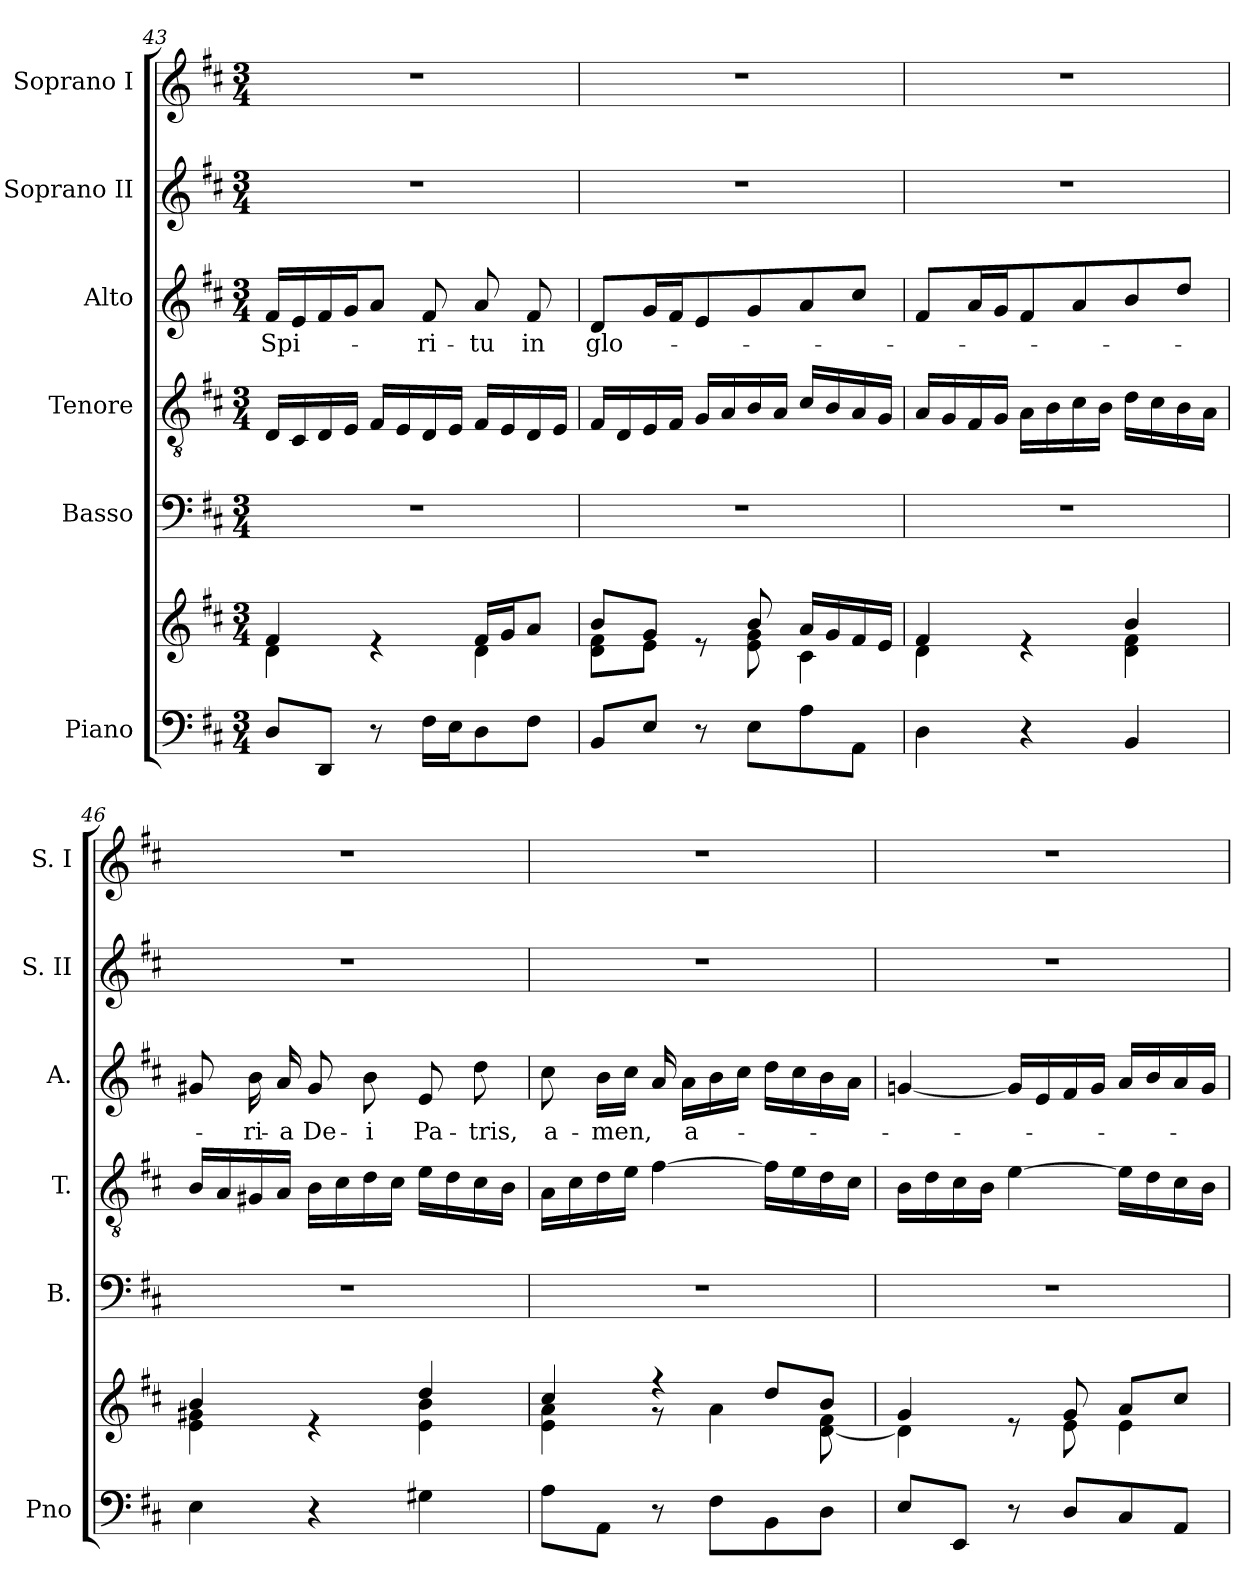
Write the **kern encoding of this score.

**kern	**kern	**kern	**kern	**kern	**text	**kern	**kern
*part6	*part6	*part5	*part4	*part3	*part3	*part2	*part1
*staff7	*staff6	*staff5	*staff4	*staff3	*staff3	*staff2	*staff1
*I"Piano	*	*I"Basso	*I"Tenore	*I"Alto	*	*I"Soprano II	*I"Soprano I
*I'Pno	*	*I'B.	*I'T.	*I'A.	*	*I'S. II	*I'S. I
*clefF4	*clefG2	*clefF4	*clefGv2	*clefG2	*	*clefG2	*clefG2
*ITrd1c1	*ITrd1c1	*ITrd1c1	*ITrd1c1	*ITrd1c1	*	*ITrd1c1	*ITrd1c1
*k[f#c#g#d#a#e#b#]	*k[f#c#g#d#a#e#b#]	*k[f#c#g#d#a#e#b#]	*k[f#c#g#d#a#e#b#]	*k[f#c#g#d#a#e#b#]	*	*k[f#c#g#d#a#e#b#]	*k[f#c#g#d#a#e#b#]
*M3/4	*M3/4	*M3/4	*M3/4	*M3/4	*	*M3/4	*M3/4
=43	=43	=43	=43	=43	=43	=43	=43
*	*^	*	*	*	*	*	*
!	!	!	!	!	!	!LO:LY:b	!	!
8C#/L	4e#/	4c#\	2.r	16C#/LL	16e#/LL	Spi-	2.r	2.r
.	.	.	.	16BB#/	16d#/	.	.	.
8CC#/J	.	.	.	16C#/	16e#/	.	.	.
.	.	.	.	16D#/JJ	16f#/J	.	.	.
8r	4re	4ryy	.	16E#/LL	8g#/J	.	.	.
.	.	.	.	16D#/	.	.	.	.
!	!	!	!	!	!	!LO:LY:b	!	!
16E#\LL	.	.	.	16C#/	8e#/	ri-	.	.
16D#\J	.	.	.	16D#/JJ	.	.	.	.
!	!	!	!	!	!	!LO:LY:b	!	!
8C#\	16e#/LL	4c#\	.	16E#/LL	8g#/	-tu	.	.
.	16f#/J	.	.	16D#/	.	.	.	.
!	!	!	!	!	!	!LO:LY:b	!	!
8E#\J	8g#/J	.	.	16C#/	8e#/	in	.	.
.	.	.	.	16D#/JJ	.	.	.	.
!!LO:PB:g=z
=44	=44	=44	=44	=44	=44	=44	=44	=44
!	!	!	!	!	!	!LO:LY:b	!	!
8AA#/L	8a#/L	8c#\ 8e#\L	2.r	16E#/LL	8c#/L	glo-	2.r	2.r
.	.	.	.	16C#/	.	.	.	.
8D#/J	8f#/J	8d#\J	.	16D#/	16f#/L	.	.	.
.	.	.	.	16E#/JJ	16e#/J	.	.	.
8r	8re	8ryy	.	16F#/LL	8d#/	.	.	.
.	.	.	.	16G#/	.	.	.	.
8D#\L	8a#/	8d#\ 8f#\	.	16A#/	8f#/	.	.	.
.	.	.	.	16G#/JJ	.	.	.	.
8G#\	16g#/LL	4B#\	.	16B#/LL	8g#/	.	.	.
.	16f#/	.	.	16A#/	.	.	.	.
8GG#\J	16e#/	.	.	16G#/	8b#/J	.	.	.
.	16d#/JJ	.	.	16F#/JJ	.	.	.	.
=45	=45	=45	=45	=45	=45	=45	=45	=45
4C#\	4e#/	4c#\	2.r	16G#/LL	8e#/L	.	2.r	2.r
.	.	.	.	16F#/	.	.	.	.
.	.	.	.	16E#/	16g#/L	.	.	.
.	.	.	.	16F#/JJ	16f#/J	.	.	.
4r	4re	4ryy	.	16G#\LL	8e#/	.	.	.
.	.	.	.	16A#\	.	.	.	.
.	.	.	.	16B#\	8g#/	.	.	.
.	.	.	.	16A#\JJ	.	.	.	.
4AA#/	4a#/	4c#\ 4e#\	.	16c#\LL	8a#/	.	.	.
.	.	.	.	16B#\	.	.	.	.
.	.	.	.	16A#\	8cc#/J	.	.	.
.	.	.	.	16G#\JJ	.	.	.	.
=46	=46	=46	=46	=46	=46	=46	=46	=46
4D#\	4a#/	4d#\ 4f##X\	2.r	16A#/LL	8f##X/	.	2.r	2.r
.	.	.	.	16G#/	.	.	.	.
!	!	!	!	!	!	!LO:LY:b	!	!
.	.	.	.	16F##X/	16a#\	ri-	.	.
!	!	!	!	!	!	!LO:LY:b	!	!
.	.	.	.	16G#/JJ	16g#/	-a	.	.
!	!	!	!	!	!	!LO:LY:b	!	!
4r	4re	4ryy	.	16A#\LL	8f##/	De-	.	.
.	.	.	.	16B#\	.	.	.	.
!	!	!	!	!	!	!LO:LY:b	!	!
.	.	.	.	16c#\	8a#\	-i	.	.
.	.	.	.	16B#\JJ	.	.	.	.
!	!	!	!	!	!	!LO:LY:b	!	!
4F##X\	4cc#/	4d#\ 4a#\	.	16d#\LL	8d#/	Pa-	.	.
.	.	.	.	16c#\	.	.	.	.
!	!	!	!	!	!	!LO:LY:b	!	!
.	.	.	.	16B#\	8cc#\	-tris,	.	.
.	.	.	.	16A#\JJ	.	.	.	.
=47	=47	=47	=47	=47	=47	=47	=47	=47
!	!	!	!	!	!	!LO:LY:b	!	!
8G#\L	4b#/	4d#\ 4g#\	2.r	16G#\LL	8b#\	a-	2.r	2.r
.	.	.	.	16B#\	.	.	.	.
!	!	!	!	!	!	!LO:LY:b	!	!
8GG#\J	.	.	.	16c#\	16a#\LL	-men,	.	.
.	.	.	.	16d#\JJ	16b#\JJ	.	.	.
8r	4r	8r	.	[4e#\	16g#/	.	.	.
!	!	!	!	!	!	!LO:LY:b	!	!
.	.	.	.	.	16g#\LL	a-	.	.
8E#\L	.	4g#\	.	.	16a#\	.	.	.
.	.	.	.	.	16b#\JJ	.	.	.
8AA#\	8cc#/L	.	.	16e#\LL]	16cc#\LL	.	.	.
.	.	.	.	16d#\	16b#\	.	.	.
8C#\J	8a#/J	[8c#\ 8e#\	.	16c#\	16a#\	.	.	.
.	.	.	.	16B#\JJ	16g#\JJ	.	.	.
!!LO:LB:g=z
=48	=48	=48	=48	=48	=48	=48	=48	=48
8D#/L	4f#/	4c#\]	2.r	16A#\LL	[4f#X/	.	2.r	2.r
.	.	.	.	16c#\	.	.	.	.
8DD#/J	.	.	.	16B#\	.	.	.	.
.	.	.	.	16A#\JJ	.	.	.	.
8r	8re	8ryy	.	[4d#\	16f#/LL]	.	.	.
.	.	.	.	.	16d#/	.	.	.
8C#/L	8f#/	8d#\	.	.	16e#/	.	.	.
.	.	.	.	.	16f#/JJ	.	.	.
8BB#/	8g#/L	4d#\	.	16d#\LL]	16g#/LL	.	.	.
.	.	.	.	16c#\	16a#/	.	.	.
8GG#/J	8b#/J	.	.	16B#\	16g#/	.	.	.
.	.	.	.	16A#\JJ	16f#/JJ	.	.	.
*	*v	*v	*	*	*	*	*	*
=	=	=	=	=	=	=	=
*-	*-	*-	*-	*-	*-	*-	*-
